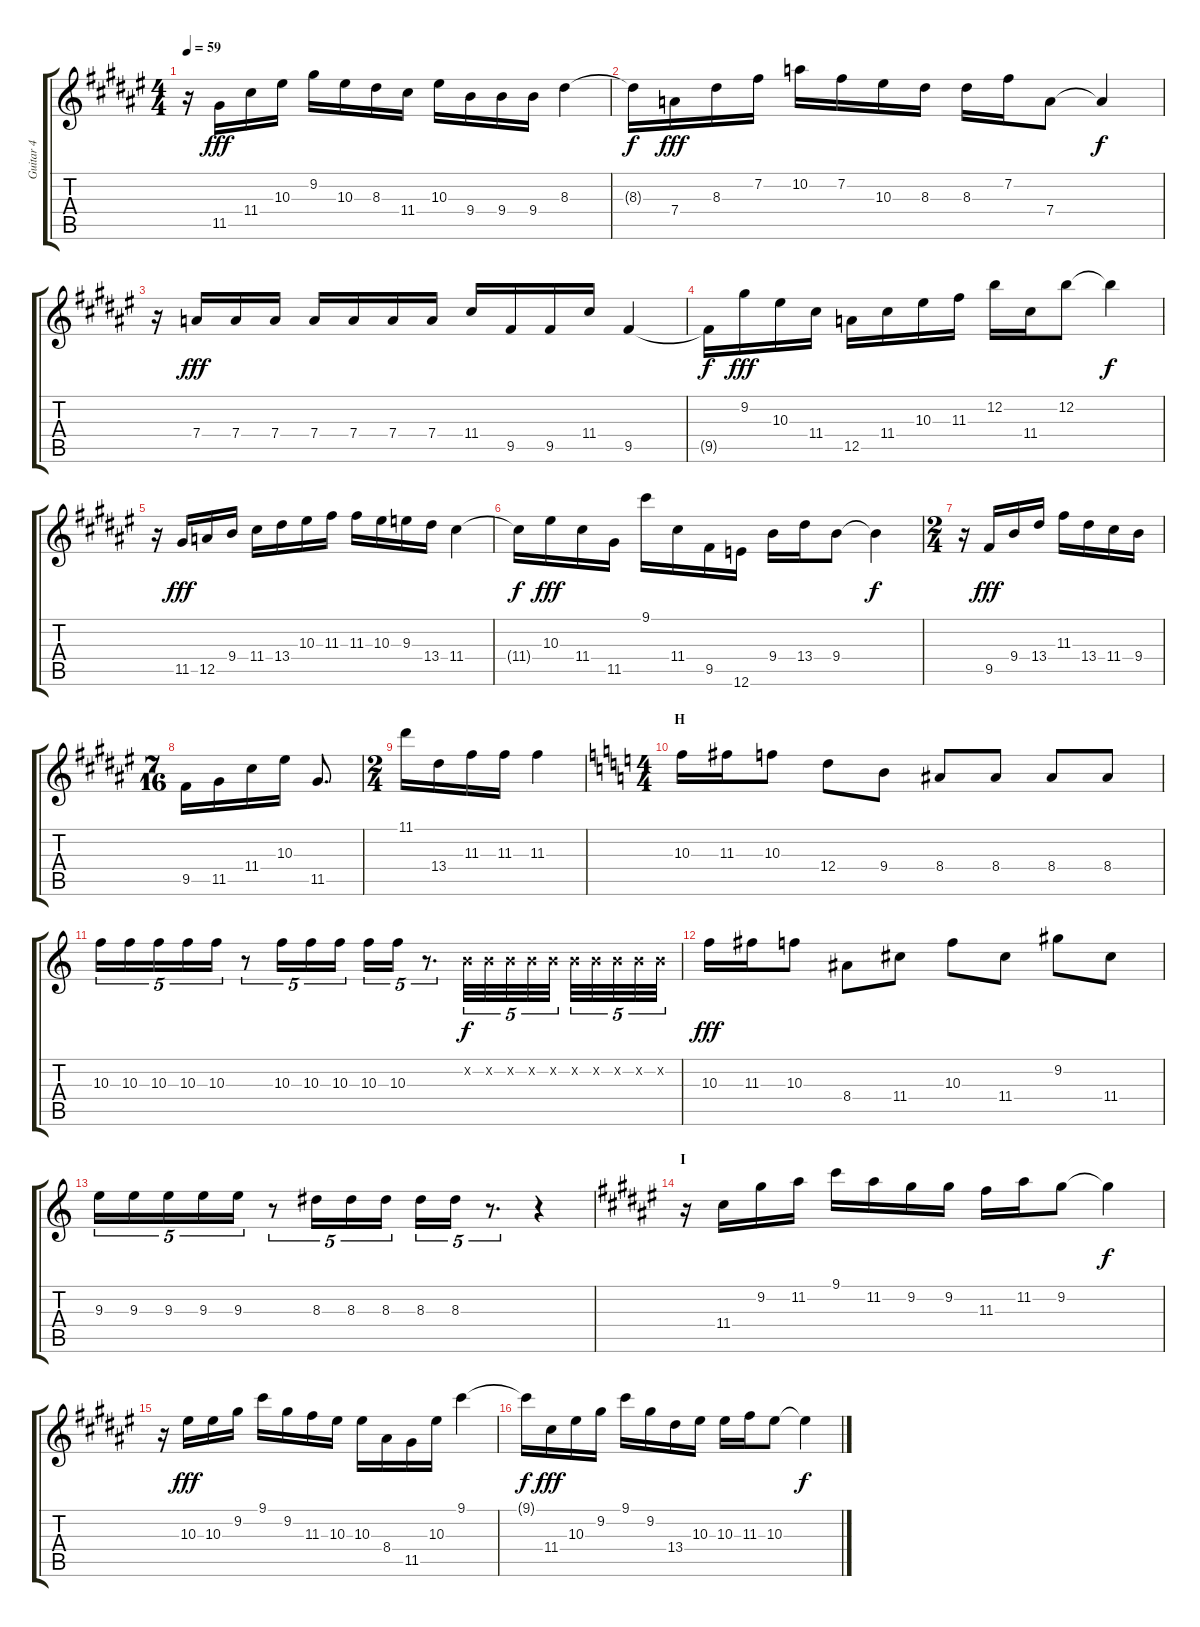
\track ("Guitar 4" "Guitar 4") {instrument distortionguitar}
\staff {score tabs}
\tuning (E4 B3 G3 D3 A2 E2) {hide}
\ts (4 4)
\tempo 59
\clef g2
\ks f#
r.16{dy f} 11.5.16{dy fff} 11.4.16 10.3.16 9.2.16 10.3.16 8.3.16 11.4.16 10.3.16 9.4.16 9.4.16 9.4.16 8.3.4 |
8.3{t}.16{dy f} 7.4.16{dy fff} 8.3.16 7.2.16 10.2.16 7.2.16 10.3.16 8.3.16 8.3.16 7.2.16 7.4.8 7.4{t}.4{dy f} |
r.16 7.4.16{dy fff} 7.4.16 7.4.16 7.4.16 7.4.16 7.4.16 7.4.16 11.4.16 9.5.16 9.5.16 11.4.16 9.5.4 |
9.5{t}.16{dy f} 9.2.16{dy fff} 10.3.16 11.4.16 12.5.16 11.4.16 10.3.16 11.3.16 12.2.16 11.4.16 12.2.8 12.2{t}.4{dy f} |
r.16 11.5.16{dy fff} 12.5.16 9.4.16 11.4.16 13.4.16 10.3.16 11.3.16 11.3.16 10.3.16 9.3.16 13.4.16 11.4.4 |
11.4{t}.16{dy f} 10.3.16{dy fff} 11.4.16 11.5.16 9.1.16 11.4.16 9.5.16 12.6.16 9.4.16 13.4.16 9.4.8 9.4{t}.4{dy f} |
\ts (2 4)
r.16 9.5.16{dy fff} 9.4.16 13.4.16 11.3.16 13.4.16 11.4.16 9.4.16 |
\ts (7 16)
9.5.16 11.5.16 11.4.16 10.3.16 11.5.8{d} |
\ts (2 4)
11.1.16 13.4.16 11.3.16 11.3.16 11.3.4 |
\ts (4 4)
\section ("" "H")
\ks c
10.3.16 11.3.16 10.3.8 12.4.8 9.4.8 8.4.8 8.4.8 8.4.8 8.4.8 |
10.3.16{tu (5 4)} 10.3.16{tu (5 4)} 10.3.16{tu (5 4)} 10.3.16{tu (5 4)} 10.3.16{tu (5 4)} r.8{tu (5 4)} 10.3.16{tu (5 4)} 10.3.16{tu (5 4)} 10.3.16{tu (5 4)} 10.3.16{tu (5 4)} 10.3.16{tu (5 4)} r.8{d tu (5 4)} 0.2{x}.32{tu (5 4) dy f} 0.2{x}.32{tu (5 4)} 0.2{x}.32{tu (5 4)} 0.2{x}.32{tu (5 4)} 0.2{x}.32{tu (5 4)} 0.2{x}.32{tu (5 4)} 0.2{x}.32{tu (5 4)} 0.2{x}.32{tu (5 4)} 0.2{x}.32{tu (5 4)} 0.2{x}.32{tu (5 4)} |
10.3.16{dy fff} 11.3.16 10.3.8 8.4.8 11.4.8 10.3.8 11.4.8 9.2.8 11.4.8 |
9.3.16{tu (5 4)} 9.3.16{tu (5 4)} 9.3.16{tu (5 4)} 9.3.16{tu (5 4)} 9.3.16{tu (5 4)} r.8{tu (5 4)} 8.3.16{tu (5 4)} 8.3.16{tu (5 4)} 8.3.16{tu (5 4)} 8.3.16{tu (5 4)} 8.3.16{tu (5 4)} r.8{d tu (5 4)} r.4 |
\section ("" "I")
\ks f#
r.16 11.4.16 9.2.16 11.2.16 9.1.16 11.2.16 9.2.16 9.2.16 11.3.16 11.2.16 9.2.8 9.2{t}.4{dy f} |
r.16 10.3.16{dy fff} 10.3.16 9.2.16 9.1.16 9.2.16 11.3.16 10.3.16 10.3.16 8.4.16 11.5.16 10.3.16 9.1.4 |
9.1{t}.16{dy f} 11.4.16{dy fff} 10.3.16 9.2.16 9.1.16 9.2.16 13.4.16 10.3.16 10.3.16 11.3.16 10.3.8 10.3{t}.4{dy f}
